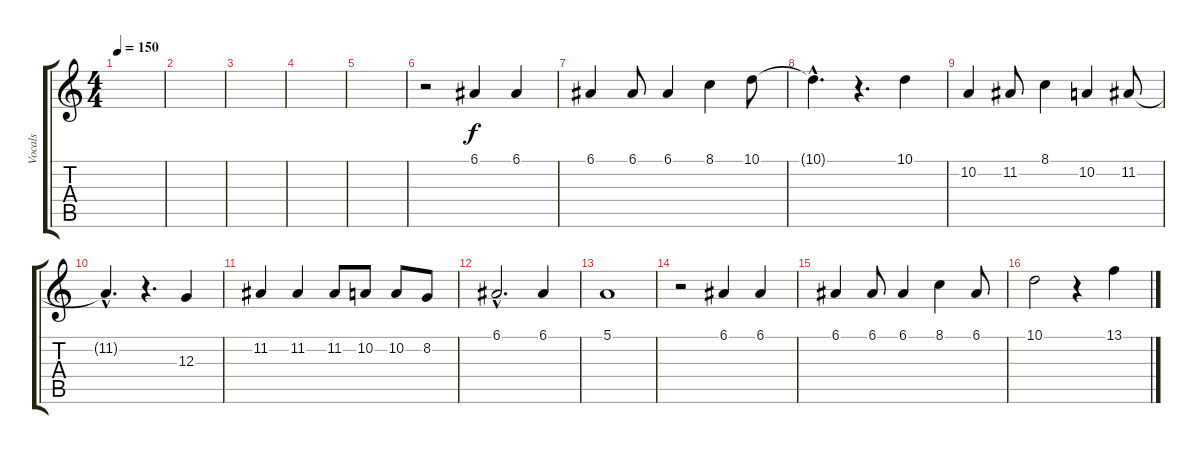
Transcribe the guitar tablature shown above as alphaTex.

\track ("Vocals" "Vocals") {instrument lead6voice}
\staff {score tabs}
\tuning (E4 B3 G3 D3 A2 E2) {hide}
\ts (4 4)
\tempo 150
\clef g2
\ks c
|
|
|
|
|
r.2 6.1.4 6.1.4 |
6.1.4 6.1.8 6.1.4 8.1.4 10.1.8 |
10.1{hac t}.4{d} r.4{d} 10.1.4 |
10.2.4 11.2.8 8.1.4 10.2.4 11.2.8 |
11.2{hac t}.4{d} r.4{d} 12.3.4 |
11.2.4 11.2.4 11.2.8 10.2.8 10.2.8 8.2.8 |
6.1{hac}.2{d} 6.1.4 |
5.1.1 |
r.2 6.1.4 6.1.4 |
6.1.4 6.1.8 6.1.4 8.1.4 6.1.8 |
10.1.2 r.4 13.1.4
